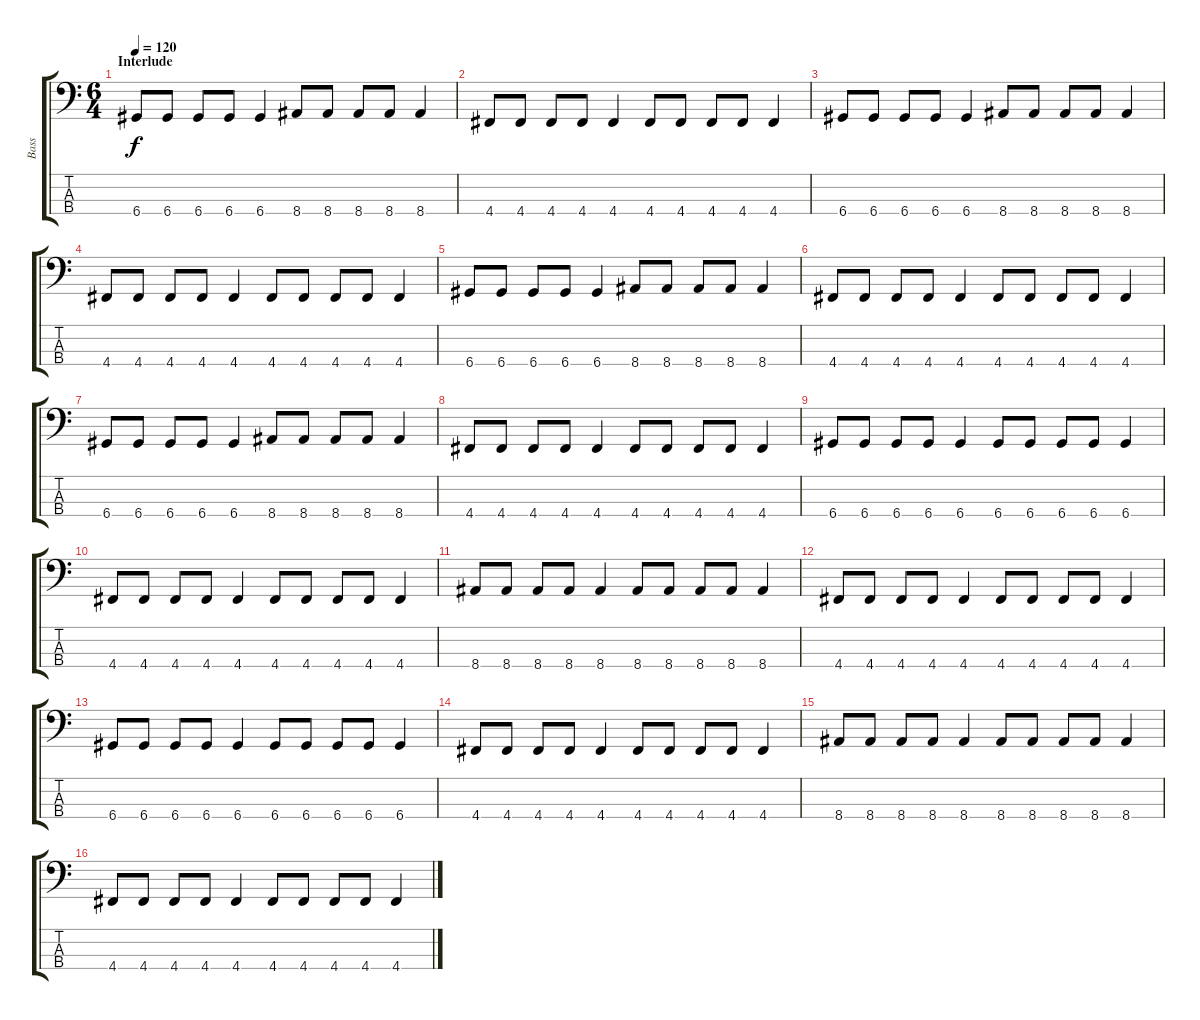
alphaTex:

\track ("Bass" "Bass") {instrument electricbassfinger}
\staff {score tabs}
\tuning (G2 D2 A1 D1) {hide}
\ts (6 4)
\section ("" "Interlude")
\tempo 120
\clef f4
\ks c
6.4.8{dy f} 6.4.8 6.4.8 6.4.8 6.4.4 8.4.8 8.4.8 8.4.8 8.4.8 8.4.4 |
4.4.8 4.4.8 4.4.8 4.4.8 4.4.4 4.4.8 4.4.8 4.4.8 4.4.8 4.4.4 |
6.4.8 6.4.8 6.4.8 6.4.8 6.4.4 8.4.8 8.4.8 8.4.8 8.4.8 8.4.4 |
4.4.8 4.4.8 4.4.8 4.4.8 4.4.4 4.4.8 4.4.8 4.4.8 4.4.8 4.4.4 |
6.4.8 6.4.8 6.4.8 6.4.8 6.4.4 8.4.8 8.4.8 8.4.8 8.4.8 8.4.4 |
4.4.8 4.4.8 4.4.8 4.4.8 4.4.4 4.4.8 4.4.8 4.4.8 4.4.8 4.4.4 |
6.4.8 6.4.8 6.4.8 6.4.8 6.4.4 8.4.8 8.4.8 8.4.8 8.4.8 8.4.4 |
4.4.8 4.4.8 4.4.8 4.4.8 4.4.4 4.4.8 4.4.8 4.4.8 4.4.8 4.4.4 |
6.4.8 6.4.8 6.4.8 6.4.8 6.4.4 6.4.8 6.4.8 6.4.8 6.4.8 6.4.4 |
4.4.8 4.4.8 4.4.8 4.4.8 4.4.4 4.4.8 4.4.8 4.4.8 4.4.8 4.4.4 |
8.4.8 8.4.8 8.4.8 8.4.8 8.4.4 8.4.8 8.4.8 8.4.8 8.4.8 8.4.4 |
4.4.8 4.4.8 4.4.8 4.4.8 4.4.4 4.4.8 4.4.8 4.4.8 4.4.8 4.4.4 |
6.4.8 6.4.8 6.4.8 6.4.8 6.4.4 6.4.8 6.4.8 6.4.8 6.4.8 6.4.4 |
4.4.8 4.4.8 4.4.8 4.4.8 4.4.4 4.4.8 4.4.8 4.4.8 4.4.8 4.4.4 |
8.4.8 8.4.8 8.4.8 8.4.8 8.4.4 8.4.8 8.4.8 8.4.8 8.4.8 8.4.4 |
4.4.8 4.4.8 4.4.8 4.4.8 4.4.4 4.4.8 4.4.8 4.4.8 4.4.8 4.4.4
